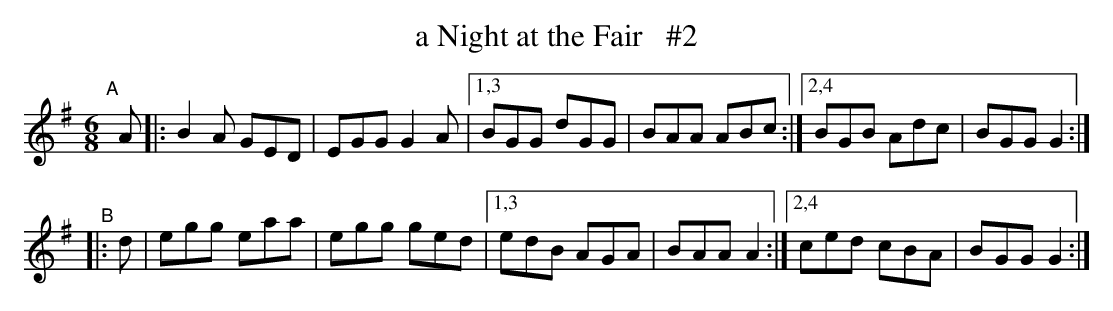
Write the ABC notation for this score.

X:1
T: a Night at the Fair   #2
M: 6/8
L: 1/8
K: G
"^A"\
[|] A |: B2A GED | EGG G2A |[1,3 BGG dGG | BAA ABc :|[2,4 BGB Adc | BGG G2 :|
"^B"\
|: d | egg eaa | egg ged |[1,3 edB AGA | BAA A2 :|[2,4 ced cBA | BGG G2 :|
